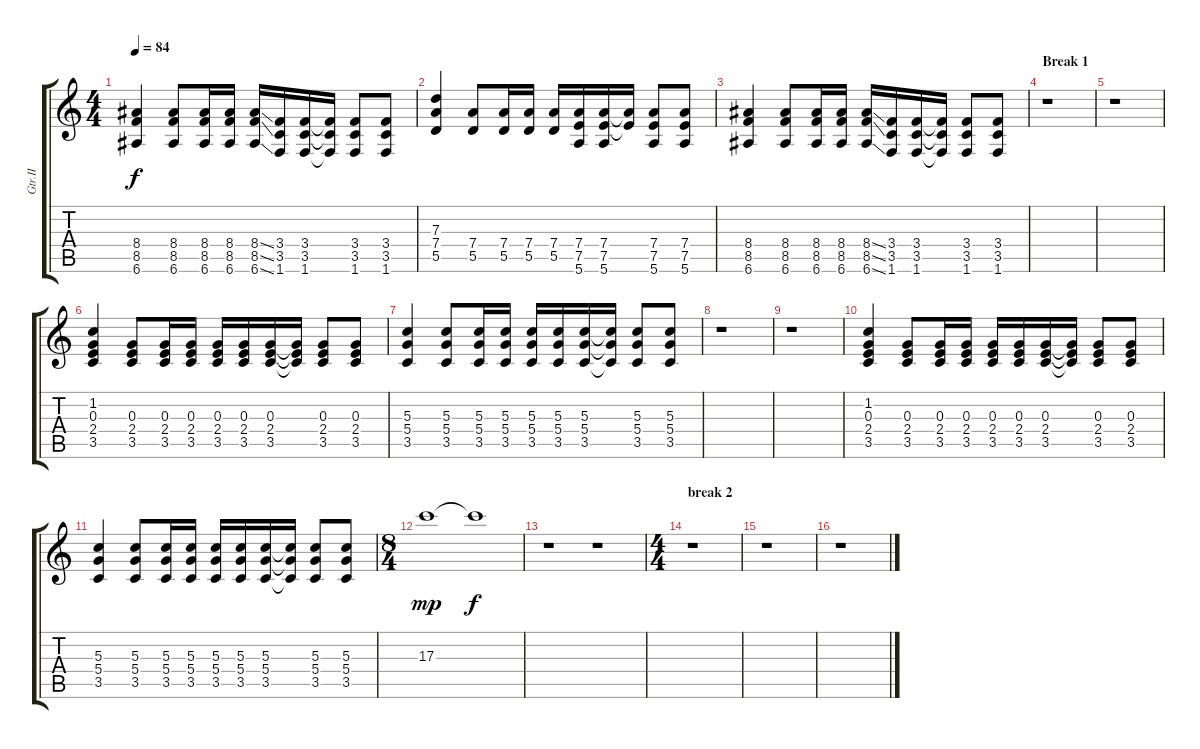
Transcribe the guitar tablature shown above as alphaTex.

\track ("Gtr.II" "Gtr.II") {instrument distortionguitar}
\staff {score tabs}
\tuning (E4 B3 G3 D3 A2 E2) {hide}
\ts (4 4)
\tempo 84
\clef g2
\ks c
(8.4 8.5 6.6).4{dy f} (8.4 8.5 6.6).8 (8.4 8.5 6.6).16 (8.4 8.5 6.6).16 (8.4{ss} 8.5{ss} 6.6{ss}).16 (3.4 3.5 1.6).16 (3.4 3.5 1.6).16 (3.4{t} 3.5{t} 1.6{t}).16 (3.4 3.5 1.6).8 (3.4 3.5 1.6).8 |
(7.3 7.4 5.5).4 (7.4 5.5).8 (7.4 5.5).16 (7.4 5.5).16 (7.4 5.5).16 (7.4 7.5 5.6).16 (7.4 7.5 5.6).16 (7.4{t} 7.5{t}).16 (7.4 7.5 5.6).8 (7.4 7.5 5.6).8 |
(8.4 8.5 6.6).4 (8.4 8.5 6.6).8 (8.4 8.5 6.6).16 (8.4 8.5 6.6).16 (8.4{ss} 8.5{ss} 6.6{ss}).16 (3.4 3.5 1.6).16 (3.4 3.5 1.6).16 (3.4{t} 3.5{t} 1.6{t}).16 (3.4 3.5 1.6).8 (3.4 3.5 1.6).8 |
\section ("" "Break 1")
r.1 |
r.1 |
(1.2 0.3 2.4 3.5).4 (0.3 2.4 3.5).8 (0.3 2.4 3.5).16 (0.3 2.4 3.5).16 (0.3 2.4 3.5).16 (0.3 2.4 3.5).16 (0.3 2.4 3.5).16 (0.3{t} 2.4{t} 3.5{t}).16 (0.3 2.4 3.5).8 (0.3 2.4 3.5).8 |
(5.3 5.4 3.5).4 (5.3 5.4 3.5).8 (5.3 5.4 3.5).16 (5.3 5.4 3.5).16 (5.3 5.4 3.5).16 (5.3 5.4 3.5).16 (5.3 5.4 3.5).16 (5.3{t} 5.4{t} 3.5{t}).16 (5.3 5.4 3.5).8 (5.3 5.4 3.5).8 |
r.1 |
r.1 |
(1.2 0.3 2.4 3.5).4 (0.3 2.4 3.5).8 (0.3 2.4 3.5).16 (0.3 2.4 3.5).16 (0.3 2.4 3.5).16 (0.3 2.4 3.5).16 (0.3 2.4 3.5).16 (0.3{t} 2.4{t} 3.5{t}).16 (0.3 2.4 3.5).8 (0.3 2.4 3.5).8 |
(5.3 5.4 3.5).4 (5.3 5.4 3.5).8 (5.3 5.4 3.5).16 (5.3 5.4 3.5).16 (5.3 5.4 3.5).16 (5.3 5.4 3.5).16 (5.3 5.4 3.5).16 (5.3{t} 5.4{t} 3.5{t}).16 (5.3 5.4 3.5).8 (5.3 5.4 3.5).8 |
\ts (8 4)
17.3.1{dy mp} 17.3{t}.1{dy f} |
r.1 r.1 |
\ts (4 4)
\section ("" "break 2")
r.1 |
r.1 |
r.1
